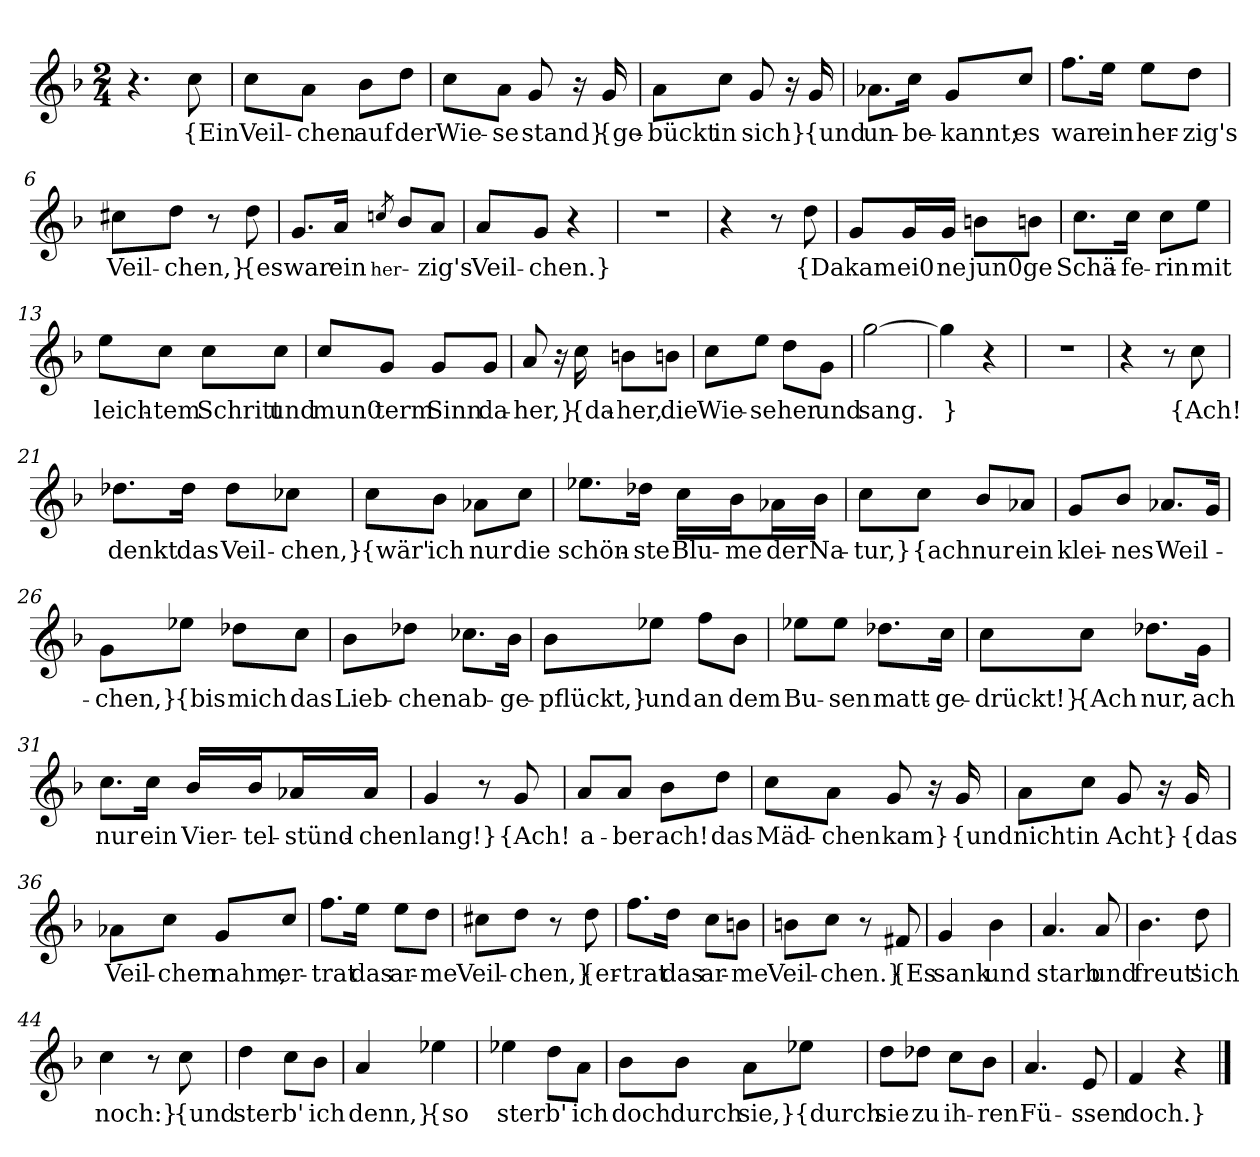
**kern	**text
*part1	*part1
*staff1	*staff1
*clefG2	*
*k[b-]	*
*M2/4	*
=	=
4.r	.
8cc	{Ein
=1	=1
8cc\L	Veil-
8a\J	-chen
8b-\L	auf
8dd\J	der
=2	=2
8cc\L	Wie-
8a\J	-se
8g	stand}
16r	.
16g	{ge-
=3	=3
8a\L	-bückt
8cc\J	in
8g	sich}
16r	.
16g	{und
=4	=4
8.a-X\L	un-
16cc\Jk	-be-
8g/L	-kannt;
8cc/J	es
=5	=5
8.ff\L	war
16ee\Jk	ein
8ee\L	her-
8dd\J	-zig's
=6	=6
8cc#X\L	Veil-
8dd\J	-chen,}
8r	.
8dd	{es
=7	=7
8.g/L	war
16a/Jk	ein
8qccn	her-
8b-/L	.
8a/J	-zig's
=8	=8
8a/L	Veil-
8g/J	-chen.}
4r	.
=9	=9
2r	.
=10	=10
4r	.
8r	.
8dd	{Da
=11	=11
8g/L	kam
16g/L	ei0
16g/JJ	-ne
8bn\L	jun0
8bn\J	-ge
=12	=12
8.cc\L	Schä-
16cc\Jk	-fe-
8cc\L	-rin
8ee\J	mit
=13	=13
8ee\L	leich-
8cc\J	-tem
8cc\L	Schritt
8cc\J	und
=14	=14
8cc/L	mun0
8g/J	-term
8g/L	Sinn
8g/J	da-
=15	=15
8a	-her,}
16r	.
16cc	{da-
8bn\L	-her,
8bn\J	die
=16	=16
8cc\L	Wie-
8ee\J	-se
8dd\L	her
8g\J	und
=17	=17
[2gg	sang.
=18	=18
4gg]	}
4r	.
=19	=19
2r	.
=20	=20
4r	.
8r	.
8cc	{Ach!
=21	=21
8.dd-X\L	denkt
16dd-\Jk	das
8dd-\L	Veil-
8cc-X\J	-chen,}
=22	=22
8cc\L	{wär'
8b-\J	ich
8a-X\L	nur
8cc\J	die
=23	=23
8.ee-X\L	schön-
16dd-X\Jk	-ste
16cc\LL	Blu-
16b-\J	-me
16a-X\L	der
16b-\JJ	Na-
=24	=24
8cc\L	-tur,}
8cc\J	{ach
8b-/L	nur
8a-X/J	ein
=25	=25
8g/L	klei-
8b-/J	-nes
8.a-X/L	Weil-
16g/Jk	.
=26	=26
8g\L	-chen,}
8ee-X\J	{bis
8dd-X\L	mich
8cc\J	das
=27	=27
8b-\L	Lieb-
8dd-X\J	-chen
8.cc-X\L	ab-
16b-\Jk	-ge-
=28	=28
8b-\L	-pflückt,}
8ee-X\J	und
8ff\L	an
8b-\J	dem
=29	=29
8ee-X\L	Bu-
8ee-\J	-sen
8.dd-X\L	matt-
16cc\Jk	-ge-
=30	=30
8cc\L	-drückt!}
8cc\J	{Ach
8.dd-X\L	nur,
16g\Jk	ach
=31	=31
8.cc\L	nur
16cc\Jk	ein
16b-/LL	Vier-
16b-/J	-tel-
16a-X/L	-stünd-
16a-/JJ	-chen
=32	=32
4g	lang!}
8r	.
8g	{Ach!
=33	=33
8a/L	a-
8a/J	-ber
8b-\L	ach!
8dd\J	das
=34	=34
8cc\L	Mäd-
8a\J	-chen
8g	kam}
16r	.
16g	{und
=35	=35
8a\L	nicht
8cc\J	in
8g	Acht}
16r	.
16g	{das
=36	=36
8a-X\L	Veil-
8cc\J	-chen
8g/L	nahm,
8cc/J	er-
=37	=37
8.ff\L	-trat
16ee\Jk	das
8ee\L	ar-
8dd\J	-me
=38	=38
8cc#X\L	Veil-
8dd\J	-chen,}
8r	.
8dd	{er-
=39	=39
8.ff\L	-trat
16dd\Jk	das
8cc\L	ar-
8bn\J	-me
=40	=40
8bn\L	Veil-
8cc\J	-chen.}
8r	.
8f#X	{Es
=41	=41
4g	sank
4b-	und
=42	=42
4.a	starb
8a	und
=43	=43
4.b-	freut'
8dd	sich
=44	=44
4cc	noch:}
8r	.
8cc	{und
=45	=45
4dd	sterb'
8cc\L	.
8b-\J	ich
=46	=46
4a	denn,}
4ee-X	{so
=47	=47
4ee-X	sterb'
8dd\L	.
8a\J	ich
=48	=48
8b-\L	doch
8b-\J	durch
8a\L	sie,}
8ee-X\J	{durch
=49	=49
8dd\L	sie
8dd-X\J	zu
8cc\L	ih-
8b-\J	-ren
=50	=50
4.a	Fü-
8e	-ssen
=51	=51
4f	doch.}
4r	.
==	==
*-	*-
